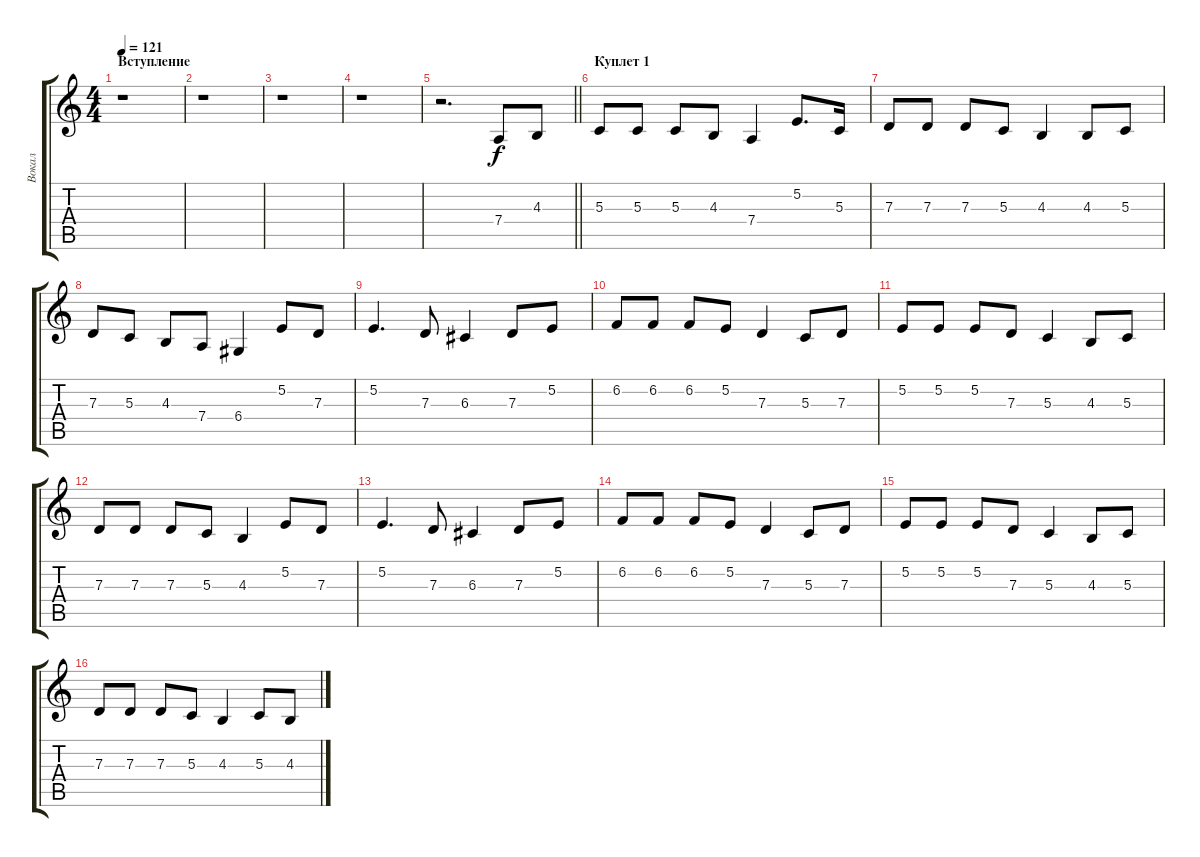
\track ("Вокал" "Вокал") {instrument tenorsax}
\staff {score tabs}
\tuning (E4 B3 G3 D3 A2 E2) {hide}
\ts (4 4)
\section ("" "Вступление")
\tempo 121
\clef g2
\ks c
r.1{dy f instrument tenorsax} |
r.1 |
r.1 |
r.1 |
\barLineRight lightlight
r.2{d} 7.4.8 4.3.8 |
\section ("" "Куплет 1")
5.3.8 5.3.8 5.3.8 4.3.8 7.4.4 5.2.8{d} 5.3.16 |
7.3.8 7.3.8 7.3.8 5.3.8 4.3.4 4.3.8 5.3.8 |
7.3.8 5.3.8 4.3.8 7.4.8 6.4.4 5.2.8 7.3.8 |
5.2.4{d} 7.3.8 6.3.4 7.3.8 5.2.8 |
6.2.8 6.2.8 6.2.8 5.2.8 7.3.4 5.3.8 7.3.8 |
5.2.8 5.2.8 5.2.8 7.3.8 5.3.4 4.3.8 5.3.8 |
7.3.8 7.3.8 7.3.8 5.3.8 4.3.4 5.2.8 7.3.8 |
5.2.4{d} 7.3.8 6.3.4 7.3.8 5.2.8 |
6.2.8 6.2.8 6.2.8 5.2.8 7.3.4 5.3.8 7.3.8 |
5.2.8 5.2.8 5.2.8 7.3.8 5.3.4 4.3.8 5.3.8 |
7.3.8 7.3.8 7.3.8 5.3.8 4.3.4 5.3.8 4.3.8
